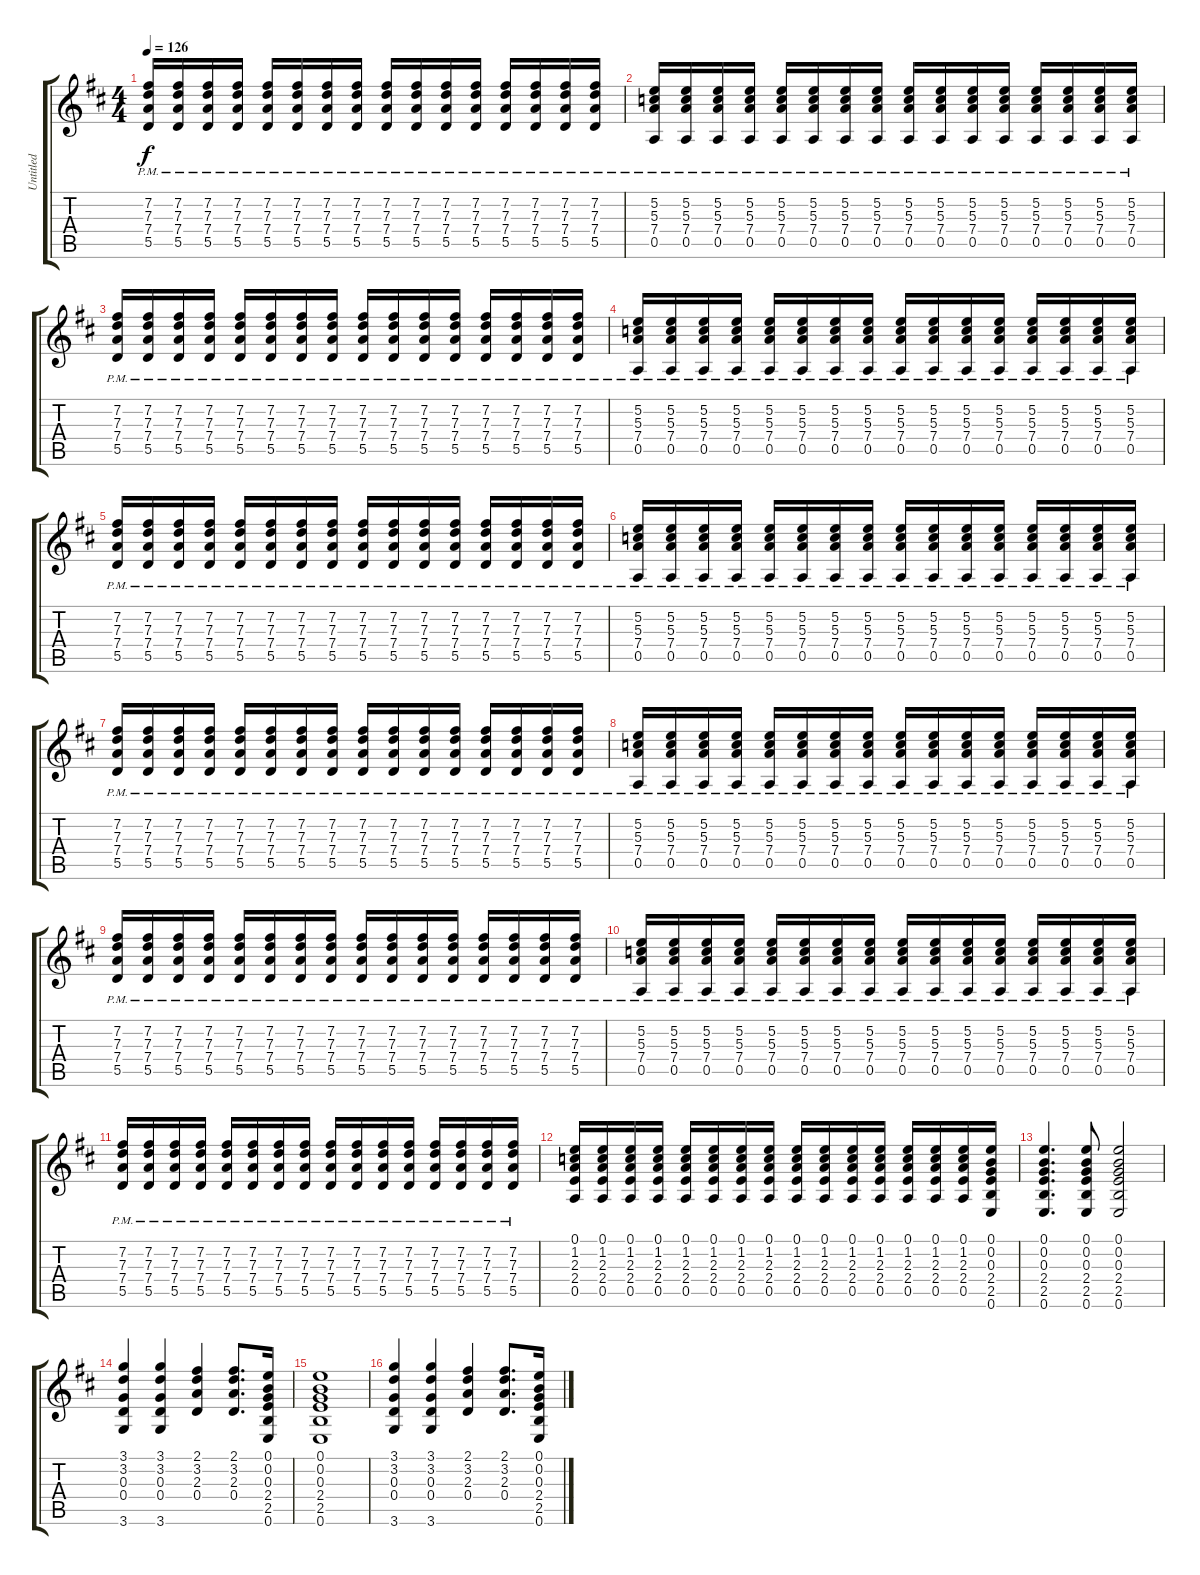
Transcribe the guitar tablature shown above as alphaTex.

\track ("Untitled" "Untitled") {instrument overdrivenguitar}
\staff {score tabs}
\tuning (E4 B3 G3 D3 A2 E2) {hide}
\ts (4 4)
\tempo 126
\clef g2
\ks d
(7.2{pm} 7.3{pm} 7.4{pm} 5.5{pm}).16{dy f} (7.2{pm} 7.3{pm} 7.4{pm} 5.5{pm}).16 (7.2{pm} 7.3{pm} 7.4{pm} 5.5{pm}).16 (7.2{pm} 7.3{pm} 7.4{pm} 5.5{pm}).16 (7.2{pm} 7.3{pm} 7.4{pm} 5.5{pm}).16 (7.2{pm} 7.3{pm} 7.4{pm} 5.5{pm}).16 (7.2{pm} 7.3{pm} 7.4{pm} 5.5{pm}).16 (7.2{pm} 7.3{pm} 7.4{pm} 5.5{pm}).16 (7.2{pm} 7.3{pm} 7.4{pm} 5.5{pm}).16 (7.2{pm} 7.3{pm} 7.4{pm} 5.5{pm}).16 (7.2{pm} 7.3{pm} 7.4{pm} 5.5{pm}).16 (7.2{pm} 7.3{pm} 7.4{pm} 5.5{pm}).16 (7.2{pm} 7.3{pm} 7.4{pm} 5.5{pm}).16 (7.2{pm} 7.3{pm} 7.4{pm} 5.5{pm}).16 (7.2{pm} 7.3{pm} 7.4{pm} 5.5{pm}).16 (7.2{pm} 7.3{pm} 7.4{pm} 5.5{pm}).16 |
(5.2{pm} 5.3{pm} 7.4{pm} 0.5{pm}).16 (5.2{pm} 5.3{pm} 7.4{pm} 0.5{pm}).16 (5.2{pm} 5.3{pm} 7.4{pm} 0.5{pm}).16 (5.2{pm} 5.3{pm} 7.4{pm} 0.5{pm}).16 (5.2{pm} 5.3{pm} 7.4{pm} 0.5{pm}).16 (5.2{pm} 5.3{pm} 7.4{pm} 0.5{pm}).16 (5.2{pm} 5.3{pm} 7.4{pm} 0.5{pm}).16 (5.2{pm} 5.3{pm} 7.4{pm} 0.5{pm}).16 (5.2{pm} 5.3{pm} 7.4{pm} 0.5{pm}).16 (5.2{pm} 5.3{pm} 7.4{pm} 0.5{pm}).16 (5.2{pm} 5.3{pm} 7.4{pm} 0.5{pm}).16 (5.2{pm} 5.3{pm} 7.4{pm} 0.5{pm}).16 (5.2{pm} 5.3{pm} 7.4{pm} 0.5{pm}).16 (5.2{pm} 5.3{pm} 7.4{pm} 0.5{pm}).16 (5.2{pm} 5.3{pm} 7.4{pm} 0.5{pm}).16 (5.2{pm} 5.3{pm} 7.4{pm} 0.5{pm}).16 |
(7.2{pm} 7.3{pm} 7.4{pm} 5.5{pm}).16 (7.2{pm} 7.3{pm} 7.4{pm} 5.5{pm}).16 (7.2{pm} 7.3{pm} 7.4{pm} 5.5{pm}).16 (7.2{pm} 7.3{pm} 7.4{pm} 5.5{pm}).16 (7.2{pm} 7.3{pm} 7.4{pm} 5.5{pm}).16 (7.2{pm} 7.3{pm} 7.4{pm} 5.5{pm}).16 (7.2{pm} 7.3{pm} 7.4{pm} 5.5{pm}).16 (7.2{pm} 7.3{pm} 7.4{pm} 5.5{pm}).16 (7.2{pm} 7.3{pm} 7.4{pm} 5.5{pm}).16 (7.2{pm} 7.3{pm} 7.4{pm} 5.5{pm}).16 (7.2{pm} 7.3{pm} 7.4{pm} 5.5{pm}).16 (7.2{pm} 7.3{pm} 7.4{pm} 5.5{pm}).16 (7.2{pm} 7.3{pm} 7.4{pm} 5.5{pm}).16 (7.2{pm} 7.3{pm} 7.4{pm} 5.5{pm}).16 (7.2{pm} 7.3{pm} 7.4{pm} 5.5{pm}).16 (7.2{pm} 7.3{pm} 7.4{pm} 5.5{pm}).16 |
(5.2{pm} 5.3{pm} 7.4{pm} 0.5{pm}).16 (5.2{pm} 5.3{pm} 7.4{pm} 0.5{pm}).16 (5.2{pm} 5.3{pm} 7.4{pm} 0.5{pm}).16 (5.2{pm} 5.3{pm} 7.4{pm} 0.5{pm}).16 (5.2{pm} 5.3{pm} 7.4{pm} 0.5{pm}).16 (5.2{pm} 5.3{pm} 7.4{pm} 0.5{pm}).16 (5.2{pm} 5.3{pm} 7.4{pm} 0.5{pm}).16 (5.2{pm} 5.3{pm} 7.4{pm} 0.5{pm}).16 (5.2{pm} 5.3{pm} 7.4{pm} 0.5{pm}).16 (5.2{pm} 5.3{pm} 7.4{pm} 0.5{pm}).16 (5.2{pm} 5.3{pm} 7.4{pm} 0.5{pm}).16 (5.2{pm} 5.3{pm} 7.4{pm} 0.5{pm}).16 (5.2{pm} 5.3{pm} 7.4{pm} 0.5{pm}).16 (5.2{pm} 5.3{pm} 7.4{pm} 0.5{pm}).16 (5.2{pm} 5.3{pm} 7.4{pm} 0.5{pm}).16 (5.2{pm} 5.3{pm} 7.4{pm} 0.5{pm}).16 |
(7.2{pm} 7.3{pm} 7.4{pm} 5.5{pm}).16 (7.2{pm} 7.3{pm} 7.4{pm} 5.5{pm}).16 (7.2{pm} 7.3{pm} 7.4{pm} 5.5{pm}).16 (7.2{pm} 7.3{pm} 7.4{pm} 5.5{pm}).16 (7.2{pm} 7.3{pm} 7.4{pm} 5.5{pm}).16 (7.2{pm} 7.3{pm} 7.4{pm} 5.5{pm}).16 (7.2{pm} 7.3{pm} 7.4{pm} 5.5{pm}).16 (7.2{pm} 7.3{pm} 7.4{pm} 5.5{pm}).16 (7.2{pm} 7.3{pm} 7.4{pm} 5.5{pm}).16 (7.2{pm} 7.3{pm} 7.4{pm} 5.5{pm}).16 (7.2{pm} 7.3{pm} 7.4{pm} 5.5{pm}).16 (7.2{pm} 7.3{pm} 7.4{pm} 5.5{pm}).16 (7.2{pm} 7.3{pm} 7.4{pm} 5.5{pm}).16 (7.2{pm} 7.3{pm} 7.4{pm} 5.5{pm}).16 (7.2{pm} 7.3{pm} 7.4{pm} 5.5{pm}).16 (7.2{pm} 7.3{pm} 7.4{pm} 5.5{pm}).16 |
(5.2{pm} 5.3{pm} 7.4{pm} 0.5{pm}).16 (5.2{pm} 5.3{pm} 7.4{pm} 0.5{pm}).16 (5.2{pm} 5.3{pm} 7.4{pm} 0.5{pm}).16 (5.2{pm} 5.3{pm} 7.4{pm} 0.5{pm}).16 (5.2{pm} 5.3{pm} 7.4{pm} 0.5{pm}).16 (5.2{pm} 5.3{pm} 7.4{pm} 0.5{pm}).16 (5.2{pm} 5.3{pm} 7.4{pm} 0.5{pm}).16 (5.2{pm} 5.3{pm} 7.4{pm} 0.5{pm}).16 (5.2{pm} 5.3{pm} 7.4{pm} 0.5{pm}).16 (5.2{pm} 5.3{pm} 7.4{pm} 0.5{pm}).16 (5.2{pm} 5.3{pm} 7.4{pm} 0.5{pm}).16 (5.2{pm} 5.3{pm} 7.4{pm} 0.5{pm}).16 (5.2{pm} 5.3{pm} 7.4{pm} 0.5{pm}).16 (5.2{pm} 5.3{pm} 7.4{pm} 0.5{pm}).16 (5.2{pm} 5.3{pm} 7.4{pm} 0.5{pm}).16 (5.2{pm} 5.3{pm} 7.4{pm} 0.5{pm}).16 |
(7.2{pm} 7.3{pm} 7.4{pm} 5.5{pm}).16 (7.2{pm} 7.3{pm} 7.4{pm} 5.5{pm}).16 (7.2{pm} 7.3{pm} 7.4{pm} 5.5{pm}).16 (7.2{pm} 7.3{pm} 7.4{pm} 5.5{pm}).16 (7.2{pm} 7.3{pm} 7.4{pm} 5.5{pm}).16 (7.2{pm} 7.3{pm} 7.4{pm} 5.5{pm}).16 (7.2{pm} 7.3{pm} 7.4{pm} 5.5{pm}).16 (7.2{pm} 7.3{pm} 7.4{pm} 5.5{pm}).16 (7.2{pm} 7.3{pm} 7.4{pm} 5.5{pm}).16 (7.2{pm} 7.3{pm} 7.4{pm} 5.5{pm}).16 (7.2{pm} 7.3{pm} 7.4{pm} 5.5{pm}).16 (7.2{pm} 7.3{pm} 7.4{pm} 5.5{pm}).16 (7.2{pm} 7.3{pm} 7.4{pm} 5.5{pm}).16 (7.2{pm} 7.3{pm} 7.4{pm} 5.5{pm}).16 (7.2{pm} 7.3{pm} 7.4{pm} 5.5{pm}).16 (7.2{pm} 7.3{pm} 7.4{pm} 5.5{pm}).16 |
(5.2{pm} 5.3{pm} 7.4{pm} 0.5{pm}).16 (5.2{pm} 5.3{pm} 7.4{pm} 0.5{pm}).16 (5.2{pm} 5.3{pm} 7.4{pm} 0.5{pm}).16 (5.2{pm} 5.3{pm} 7.4{pm} 0.5{pm}).16 (5.2{pm} 5.3{pm} 7.4{pm} 0.5{pm}).16 (5.2{pm} 5.3{pm} 7.4{pm} 0.5{pm}).16 (5.2{pm} 5.3{pm} 7.4{pm} 0.5{pm}).16 (5.2{pm} 5.3{pm} 7.4{pm} 0.5{pm}).16 (5.2{pm} 5.3{pm} 7.4{pm} 0.5{pm}).16 (5.2{pm} 5.3{pm} 7.4{pm} 0.5{pm}).16 (5.2{pm} 5.3{pm} 7.4{pm} 0.5{pm}).16 (5.2{pm} 5.3{pm} 7.4{pm} 0.5{pm}).16 (5.2{pm} 5.3{pm} 7.4{pm} 0.5{pm}).16 (5.2{pm} 5.3{pm} 7.4{pm} 0.5{pm}).16 (5.2{pm} 5.3{pm} 7.4{pm} 0.5{pm}).16 (5.2{pm} 5.3{pm} 7.4{pm} 0.5{pm}).16 |
(7.2{pm} 7.3{pm} 7.4{pm} 5.5{pm}).16 (7.2{pm} 7.3{pm} 7.4{pm} 5.5{pm}).16 (7.2{pm} 7.3{pm} 7.4{pm} 5.5{pm}).16 (7.2{pm} 7.3{pm} 7.4{pm} 5.5{pm}).16 (7.2{pm} 7.3{pm} 7.4{pm} 5.5{pm}).16 (7.2{pm} 7.3{pm} 7.4{pm} 5.5{pm}).16 (7.2{pm} 7.3{pm} 7.4{pm} 5.5{pm}).16 (7.2{pm} 7.3{pm} 7.4{pm} 5.5{pm}).16 (7.2{pm} 7.3{pm} 7.4{pm} 5.5{pm}).16 (7.2{pm} 7.3{pm} 7.4{pm} 5.5{pm}).16 (7.2{pm} 7.3{pm} 7.4{pm} 5.5{pm}).16 (7.2{pm} 7.3{pm} 7.4{pm} 5.5{pm}).16 (7.2{pm} 7.3{pm} 7.4{pm} 5.5{pm}).16 (7.2{pm} 7.3{pm} 7.4{pm} 5.5{pm}).16 (7.2{pm} 7.3{pm} 7.4{pm} 5.5{pm}).16 (7.2{pm} 7.3{pm} 7.4{pm} 5.5{pm}).16 |
(5.2{pm} 5.3{pm} 7.4{pm} 0.5{pm}).16 (5.2{pm} 5.3{pm} 7.4{pm} 0.5{pm}).16 (5.2{pm} 5.3{pm} 7.4{pm} 0.5{pm}).16 (5.2{pm} 5.3{pm} 7.4{pm} 0.5{pm}).16 (5.2{pm} 5.3{pm} 7.4{pm} 0.5{pm}).16 (5.2{pm} 5.3{pm} 7.4{pm} 0.5{pm}).16 (5.2{pm} 5.3{pm} 7.4{pm} 0.5{pm}).16 (5.2{pm} 5.3{pm} 7.4{pm} 0.5{pm}).16 (5.2{pm} 5.3{pm} 7.4{pm} 0.5{pm}).16 (5.2{pm} 5.3{pm} 7.4{pm} 0.5{pm}).16 (5.2{pm} 5.3{pm} 7.4{pm} 0.5{pm}).16 (5.2{pm} 5.3{pm} 7.4{pm} 0.5{pm}).16 (5.2{pm} 5.3{pm} 7.4{pm} 0.5{pm}).16 (5.2{pm} 5.3{pm} 7.4{pm} 0.5{pm}).16 (5.2{pm} 5.3{pm} 7.4{pm} 0.5{pm}).16 (5.2{pm} 5.3{pm} 7.4{pm} 0.5{pm}).16 |
(7.2{pm} 7.3{pm} 7.4{pm} 5.5{pm}).16 (7.2{pm} 7.3{pm} 7.4{pm} 5.5{pm}).16 (7.2{pm} 7.3{pm} 7.4{pm} 5.5{pm}).16 (7.2{pm} 7.3{pm} 7.4{pm} 5.5{pm}).16 (7.2{pm} 7.3{pm} 7.4{pm} 5.5{pm}).16 (7.2{pm} 7.3{pm} 7.4{pm} 5.5{pm}).16 (7.2{pm} 7.3{pm} 7.4{pm} 5.5{pm}).16 (7.2{pm} 7.3{pm} 7.4{pm} 5.5{pm}).16 (7.2{pm} 7.3{pm} 7.4{pm} 5.5{pm}).16 (7.2{pm} 7.3{pm} 7.4{pm} 5.5{pm}).16 (7.2{pm} 7.3{pm} 7.4{pm} 5.5{pm}).16 (7.2{pm} 7.3{pm} 7.4{pm} 5.5{pm}).16 (7.2{pm} 7.3{pm} 7.4{pm} 5.5{pm}).16 (7.2{pm} 7.3{pm} 7.4{pm} 5.5{pm}).16 (7.2{pm} 7.3{pm} 7.4{pm} 5.5{pm}).16 (7.2{pm} 7.3{pm} 7.4{pm} 5.5{pm}).16 |
(0.1 1.2 2.3 2.4 0.5).16 (0.1 1.2 2.3 2.4 0.5).16 (0.1 1.2 2.3 2.4 0.5).16 (0.1 1.2 2.3 2.4 0.5).16 (0.1 1.2 2.3 2.4 0.5).16 (0.1 1.2 2.3 2.4 0.5).16 (0.1 1.2 2.3 2.4 0.5).16 (0.1 1.2 2.3 2.4 0.5).16 (0.1 1.2 2.3 2.4 0.5).16 (0.1 1.2 2.3 2.4 0.5).16 (0.1 1.2 2.3 2.4 0.5).16 (0.1 1.2 2.3 2.4 0.5).16 (0.1 1.2 2.3 2.4 0.5).16 (0.1 1.2 2.3 2.4 0.5).16 (0.1 1.2 2.3 2.4 0.5).16 (0.1 0.2 0.3 2.4 2.5 0.6).16 |
(0.1 0.2 0.3 2.4 2.5 0.6).4{d} (0.1 0.2 0.3 2.4 2.5 0.6).8 (0.1 0.2 0.3 2.4 2.5 0.6).2 |
(3.1 3.2 0.3 0.4 3.6).4 (3.1 3.2 0.3 0.4 3.6).4 (2.1 3.2 2.3 0.4).4 (2.1 3.2 2.3 0.4).8{d} (0.1 0.2 0.3 2.4 2.5 0.6).16 |
(0.1 0.2 0.3 2.4 2.5 0.6).1 |
(3.1 3.2 0.3 0.4 3.6).4 (3.1 3.2 0.3 0.4 3.6).4 (2.1 3.2 2.3 0.4).4 (2.1 3.2 2.3 0.4).8{d} (0.1 0.2 0.3 2.4 2.5 0.6).16
